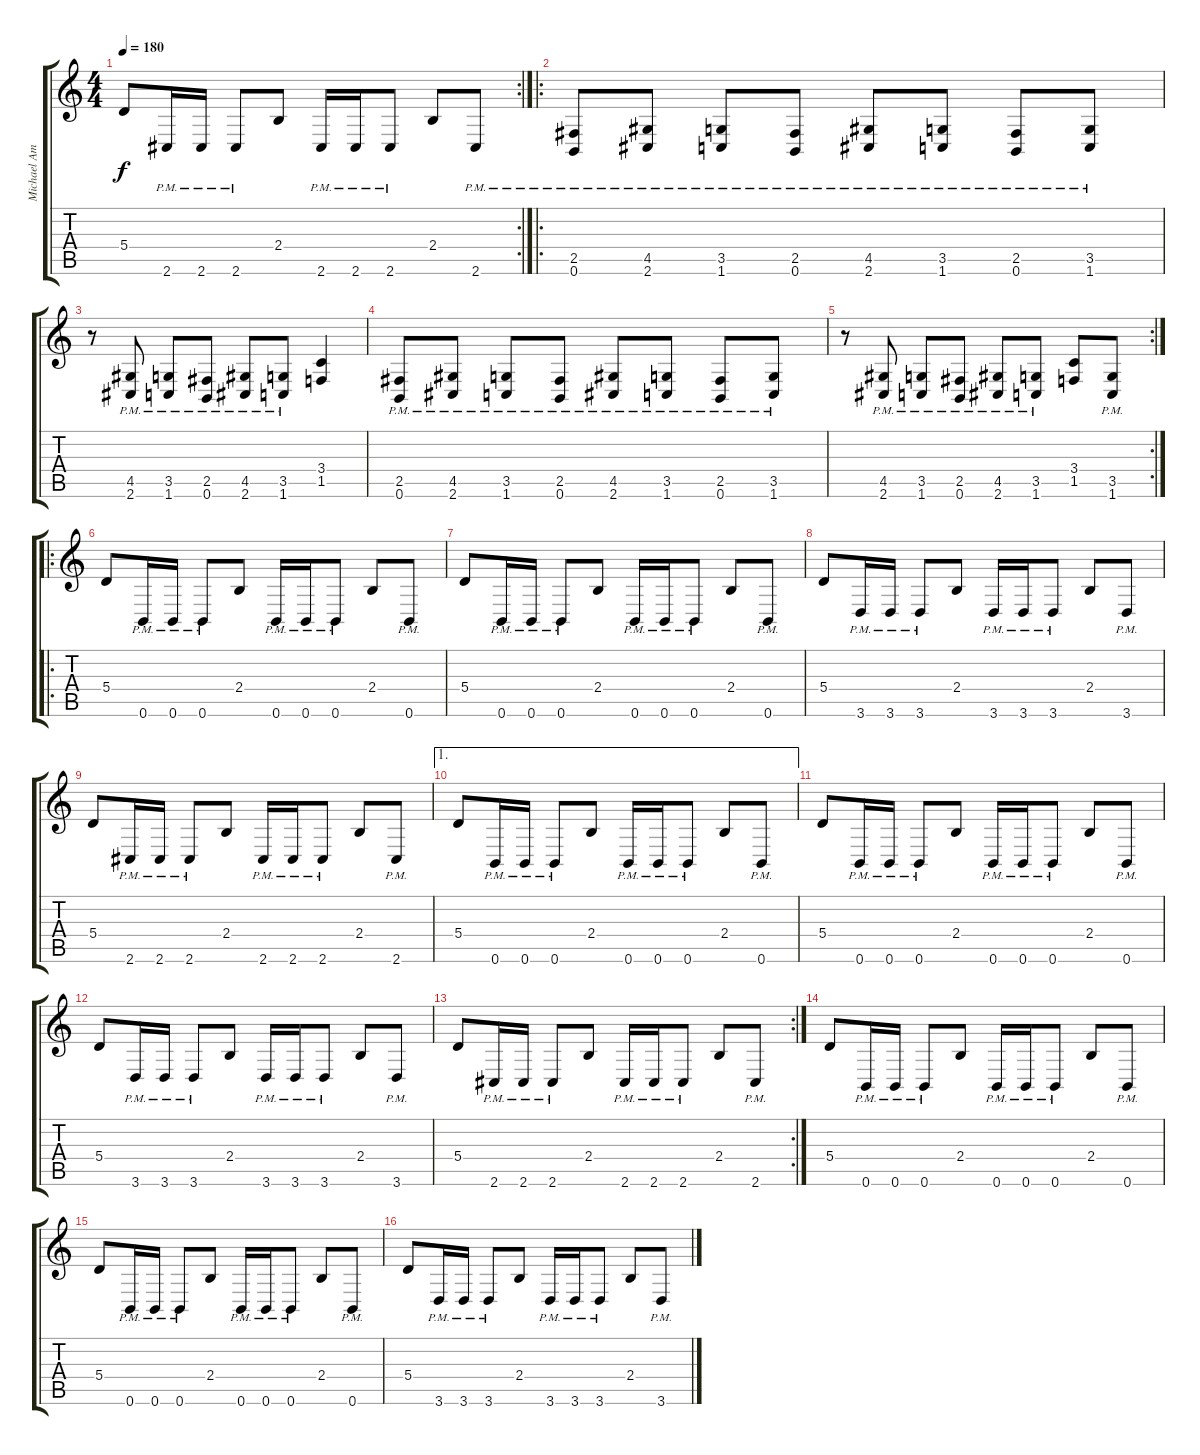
\track ("Michael Amott" "Michael Am") {instrument distortionguitar}
\staff {score tabs}
\tuning (B3 Gb3 D3 A2 E2 B1) {hide}
\rc 2
\ts (4 4)
\tempo 180
\clef g2
\ks c
5.4.8{dy f} 2.6{pm}.16 2.6{pm}.16 2.6{pm}.8 2.4.8 2.6{pm}.16 2.6{pm}.16 2.6{pm}.8 2.4.8 2.6{pm}.8 |
\ro
(2.5{pm} 0.6{pm}).8 (4.5{pm} 2.6{pm}).8 (3.5{pm} 1.6{pm}).8 (2.5{pm} 0.6{pm}).8 (4.5{pm} 2.6{pm}).8 (3.5{pm} 1.6{pm}).8 (2.5{pm} 0.6{pm}).8 (3.5{pm} 1.6{pm}).8 |
r.8 (4.5{pm} 2.6{pm}).8 (3.5{pm} 1.6{pm}).8 (2.5{pm} 0.6{pm}).8 (4.5{pm} 2.6{pm}).8 (3.5{pm} 1.6{pm}).8 (3.4 1.5).4 |
(2.5{pm} 0.6{pm}).8 (4.5{pm} 2.6{pm}).8 (3.5{pm} 1.6{pm}).8 (2.5{pm} 0.6{pm}).8 (4.5{pm} 2.6{pm}).8 (3.5{pm} 1.6{pm}).8 (2.5{pm} 0.6{pm}).8 (3.5{pm} 1.6{pm}).8 |
\rc 2
r.8 (4.5{pm} 2.6{pm}).8 (3.5{pm} 1.6{pm}).8 (2.5{pm} 0.6{pm}).8 (4.5{pm} 2.6{pm}).8 (3.5{pm} 1.6{pm}).8 (3.4 1.5).8 (3.5{pm} 1.6{pm}).8 |
\ro
5.4.8 0.6{pm}.16 0.6{pm}.16 0.6{pm}.8 2.4.8 0.6{pm}.16 0.6{pm}.16 0.6{pm}.8 2.4.8 0.6{pm}.8 |
5.4.8 0.6{pm}.16 0.6{pm}.16 0.6{pm}.8 2.4.8 0.6{pm}.16 0.6{pm}.16 0.6{pm}.8 2.4.8 0.6{pm}.8 |
5.4.8 3.6{pm}.16 3.6{pm}.16 3.6{pm}.8 2.4.8 3.6{pm}.16 3.6{pm}.16 3.6{pm}.8 2.4.8 3.6{pm}.8 |
5.4.8 2.6{pm}.16 2.6{pm}.16 2.6{pm}.8 2.4.8 2.6{pm}.16 2.6{pm}.16 2.6{pm}.8 2.4.8 2.6{pm}.8 |
\ae 1
5.4.8 0.6{pm}.16 0.6{pm}.16 0.6{pm}.8 2.4.8 0.6{pm}.16 0.6{pm}.16 0.6{pm}.8 2.4.8 0.6{pm}.8 |
5.4.8 0.6{pm}.16 0.6{pm}.16 0.6{pm}.8 2.4.8 0.6{pm}.16 0.6{pm}.16 0.6{pm}.8 2.4.8 0.6{pm}.8 |
5.4.8 3.6{pm}.16 3.6{pm}.16 3.6{pm}.8 2.4.8 3.6{pm}.16 3.6{pm}.16 3.6{pm}.8 2.4.8 3.6{pm}.8 |
\rc 2
5.4.8 2.6{pm}.16 2.6{pm}.16 2.6{pm}.8 2.4.8 2.6{pm}.16 2.6{pm}.16 2.6{pm}.8 2.4.8 2.6{pm}.8 |
5.4.8 0.6{pm}.16 0.6{pm}.16 0.6{pm}.8 2.4.8 0.6{pm}.16 0.6{pm}.16 0.6{pm}.8 2.4.8 0.6{pm}.8 |
5.4.8 0.6{pm}.16 0.6{pm}.16 0.6{pm}.8 2.4.8 0.6{pm}.16 0.6{pm}.16 0.6{pm}.8 2.4.8 0.6{pm}.8 |
5.4.8 3.6{pm}.16 3.6{pm}.16 3.6{pm}.8 2.4.8 3.6{pm}.16 3.6{pm}.16 3.6{pm}.8 2.4.8 3.6{pm}.8
